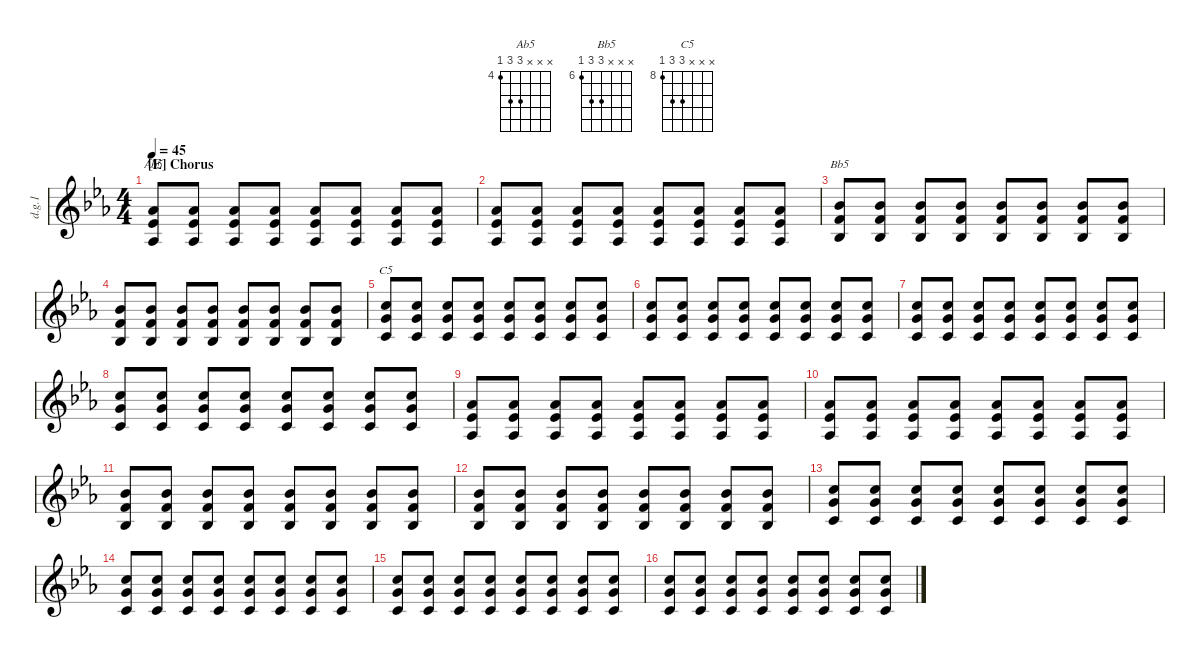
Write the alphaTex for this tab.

\defaultSystemsLayout 4
\hideDynamics
\bracketExtendMode nobrackets
\otherSystemsTrackNameOrientation horizontal
\track ("Distortion Guitar 1" "d.g.1") {instrument distortionguitar}
\staff {score}
\tuning (E4 B3 G3 D3 A2 E2)
\chord ("Ab5" x x x 6 6 4) {firstfret 4 showfingering false}
\chord ("Bb5" x x x 8 8 6) {firstfret 6 showfingering false}
\chord ("C5" x x x 10 10 8) {firstfret 8 showfingering false}
\ts (4 4)
\section ("E" "Chorus")
\tempo 45
\clef g2
\ks cminor
(4.6 6.5 6.4).8{ch "Ab5" dy ff} (4.6 6.5 6.4).8 (4.6 6.5 6.4).8 (4.6 6.5 6.4).8 (4.6 6.5 6.4).8 (4.6 6.5 6.4).8 (4.6 6.5 6.4).8 (4.6 6.5 6.4).8 |
(4.6 6.5 6.4).8 (4.6 6.5 6.4).8 (4.6 6.5 6.4).8 (4.6 6.5 6.4).8 (4.6 6.5 6.4).8 (4.6 6.5 6.4).8 (4.6 6.5 6.4).8 (4.6 6.5 6.4).8 |
(6.6 8.5 8.4).8{ch "Bb5"} (6.6 8.5 8.4).8 (6.6 8.5 8.4).8 (6.6 8.5 8.4).8 (6.6 8.5 8.4).8 (6.6 8.5 8.4).8 (6.6 8.5 8.4).8 (6.6 8.5 8.4).8 |
(6.6 8.5 8.4).8 (6.6 8.5 8.4).8 (6.6 8.5 8.4).8 (6.6 8.5 8.4).8 (6.6 8.5 8.4).8 (6.6 8.5 8.4).8 (6.6 8.5 8.4).8 (6.6 8.5 8.4).8 |
(8.6 10.5 10.4).8{ch "C5"} (8.6 10.5 10.4).8 (8.6 10.5 10.4).8 (8.6 10.5 10.4).8 (8.6 10.5 10.4).8 (8.6 10.5 10.4).8 (8.6 10.5 10.4).8 (8.6 10.5 10.4).8 |
(8.6 10.5 10.4).8 (8.6 10.5 10.4).8 (8.6 10.5 10.4).8 (8.6 10.5 10.4).8 (8.6 10.5 10.4).8 (8.6 10.5 10.4).8 (8.6 10.5 10.4).8 (8.6 10.5 10.4).8 |
(8.6 10.5 10.4).8 (8.6 10.5 10.4).8 (8.6 10.5 10.4).8 (8.6 10.5 10.4).8 (8.6 10.5 10.4).8 (8.6 10.5 10.4).8 (8.6 10.5 10.4).8 (8.6 10.5 10.4).8 |
(8.6 10.5 10.4).8 (8.6 10.5 10.4).8 (8.6 10.5 10.4).8 (8.6 10.5 10.4).8 (8.6 10.5 10.4).8 (8.6 10.5 10.4).8 (8.6 10.5 10.4).8 (8.6 10.5 10.4).8 |
(4.6 6.5 6.4).8 (4.6 6.5 6.4).8 (4.6 6.5 6.4).8 (4.6 6.5 6.4).8 (4.6 6.5 6.4).8 (4.6 6.5 6.4).8 (4.6 6.5 6.4).8 (4.6 6.5 6.4).8 |
(4.6 6.5 6.4).8 (4.6 6.5 6.4).8 (4.6 6.5 6.4).8 (4.6 6.5 6.4).8 (4.6 6.5 6.4).8 (4.6 6.5 6.4).8 (4.6 6.5 6.4).8 (4.6 6.5 6.4).8 |
(6.6 8.5 8.4).8 (6.6 8.5 8.4).8 (6.6 8.5 8.4).8 (6.6 8.5 8.4).8 (6.6 8.5 8.4).8 (6.6 8.5 8.4).8 (6.6 8.5 8.4).8 (6.6 8.5 8.4).8 |
(6.6 8.5 8.4).8 (6.6 8.5 8.4).8 (6.6 8.5 8.4).8 (6.6 8.5 8.4).8 (6.6 8.5 8.4).8 (6.6 8.5 8.4).8 (6.6 8.5 8.4).8 (6.6 8.5 8.4).8 |
(8.6 10.5 10.4).8 (8.6 10.5 10.4).8 (8.6 10.5 10.4).8 (8.6 10.5 10.4).8 (8.6 10.5 10.4).8 (8.6 10.5 10.4).8 (8.6 10.5 10.4).8 (8.6 10.5 10.4).8 |
(8.6 10.5 10.4).8 (8.6 10.5 10.4).8 (8.6 10.5 10.4).8 (8.6 10.5 10.4).8 (8.6 10.5 10.4).8 (8.6 10.5 10.4).8 (8.6 10.5 10.4).8 (8.6 10.5 10.4).8 |
(8.6 10.5 10.4).8 (8.6 10.5 10.4).8 (8.6 10.5 10.4).8 (8.6 10.5 10.4).8 (8.6 10.5 10.4).8 (8.6 10.5 10.4).8 (8.6 10.5 10.4).8 (8.6 10.5 10.4).8 |
(8.6 10.5 10.4).8 (8.6 10.5 10.4).8 (8.6 10.5 10.4).8 (8.6 10.5 10.4).8 (8.6 10.5 10.4).8 (8.6 10.5 10.4).8 (8.6 10.5 10.4).8 (8.6 10.5 10.4).8
